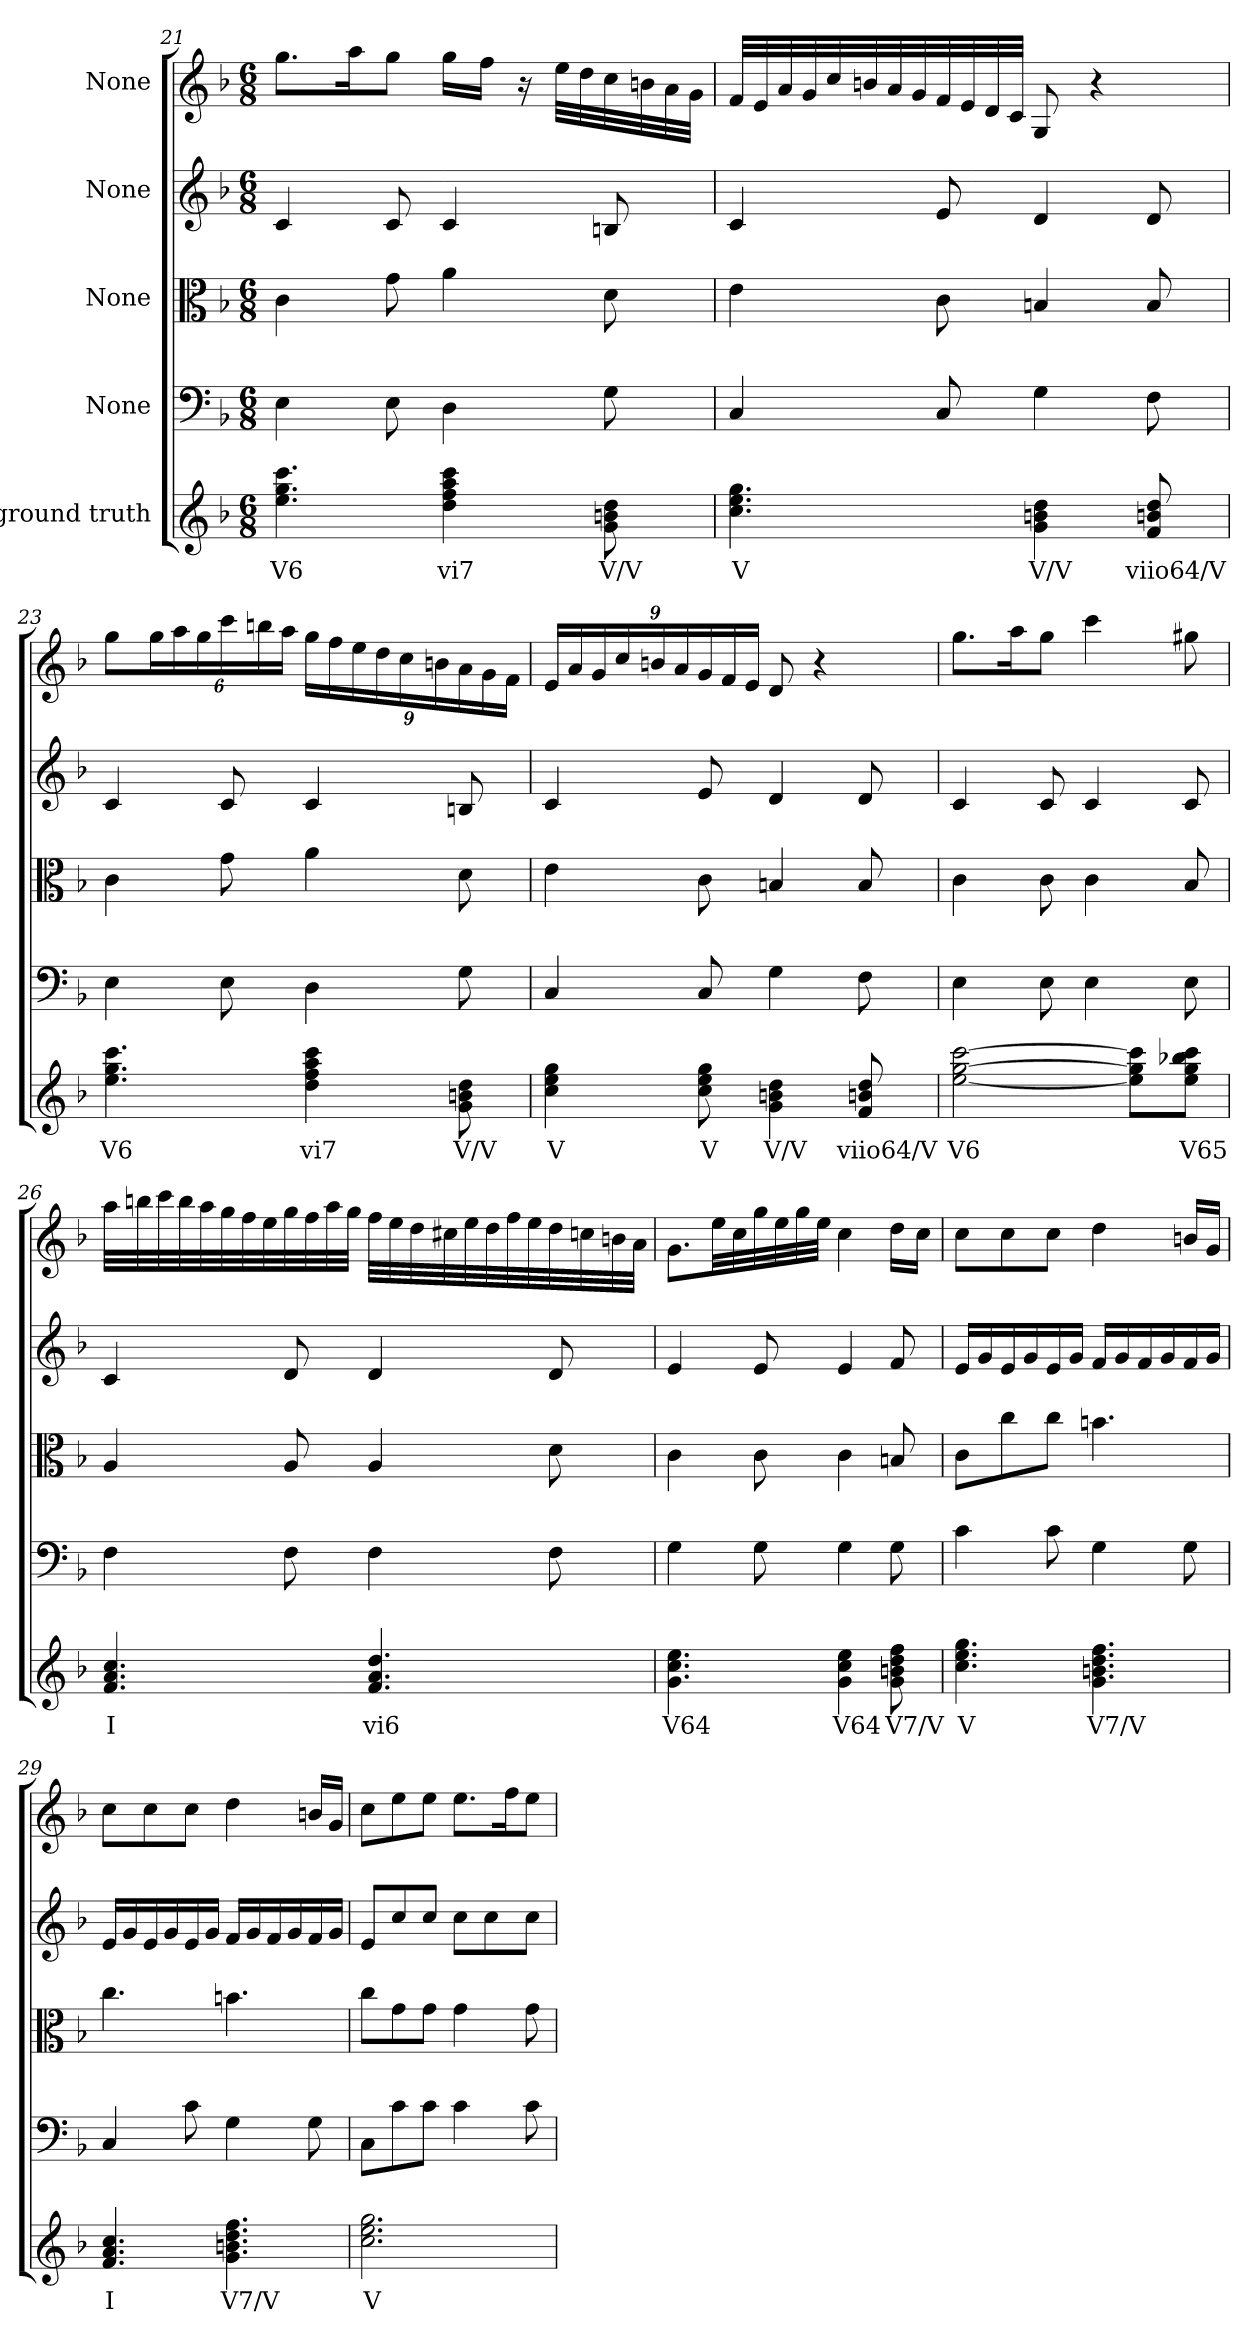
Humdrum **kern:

**kern	**text	**kern	**kern	**kern	**kern
*part5	*part5	*part4	*part3	*part2	*part1
*staff5	*staff5	*staff4	*staff3	*staff2	*staff1
*I"ground truth	*	*I"None	*I"None	*I"None	*I"None
*	*	*clefF4	*clefC3	*clefG2	*clefG2
*k[b-]	*	*k[b-]	*k[b-]	*k[b-]	*k[b-]
*M6/8	*	*M6/8	*M6/8	*M6/8	*M6/8
=21	=21	=21	=21	=21	=21
4.ee 4.gg 4.ccc	V6	4E\	4c\	4c/	8.gg\L
.	.	.	.	.	16aa\K
.	.	8E\	8g\	8c/	8gg\J
4dd 4ff 4aa 4ccc	vi7	4D\	4a\	4c/	16gg\LL
.	.	.	.	.	16ff\JJ
.	.	.	.	.	16r
.	.	.	.	.	32ee\LLL
.	.	.	.	.	32dd\
8g 8bn 8dd	V/V	8G\	8d\	8Bn/	32cc\
.	.	.	.	.	32bn\
.	.	.	.	.	32a\
.	.	.	.	.	32g\JJJ
!!LO:PB:g=z
=22	=22	=22	=22	=22	=22
4.cc 4.ee 4.gg	V	4C/	4e\	4c/	32f/LLL
.	.	.	.	.	32e/
.	.	.	.	.	32a/
.	.	.	.	.	32g/
.	.	.	.	.	32cc/
.	.	.	.	.	32bn/
.	.	.	.	.	32a/
.	.	.	.	.	32g/
.	.	8C/	8c\	8e/	32f/
.	.	.	.	.	32e/
.	.	.	.	.	32d/
.	.	.	.	.	32c/JJJ
4g 4bn 4dd	V/V	4G\	4Bn/	4d/	8G/
.	.	.	.	.	4r
8f 8bn 8dd	viio64/V	8F\	8B/	8d/	.
=23	=23	=23	=23	=23	=23
4.ee 4.gg 4.ccc	V6	4E\	4c\	4c/	8gg\L
*	*	*	*	*	*Xbrackettup
.	.	.	.	.	24gg\L
.	.	.	.	.	24aa\
.	.	.	.	.	24gg\
.	.	8E\	8g\	8c/	24ccc\
.	.	.	.	.	24bbn\
.	.	.	.	.	24aa\JJ
4dd 4ff 4aa 4ccc	vi7	4D\	4a\	4c/	24gg\LL
.	.	.	.	.	24ff\
.	.	.	.	.	24ee\
.	.	.	.	.	24dd\
.	.	.	.	.	24cc\
.	.	.	.	.	24bn\
8g 8bn 8dd	V/V	8G\	8d\	8Bn/	24a\
.	.	.	.	.	24g\
.	.	.	.	.	24f\JJ
!!LO:LB:g=z
=24	=24	=24	=24	=24	=24
4cc 4ee 4gg	V	4C/	4e\	4c/	24e/LL
.	.	.	.	.	24a/
.	.	.	.	.	24g/
.	.	.	.	.	24cc/
.	.	.	.	.	24bn/
.	.	.	.	.	24a/
8cc 8ee 8gg	V	8C/	8c\	8e/	24g/
.	.	.	.	.	24f/
.	.	.	.	.	24e/JJ
4g 4bn 4dd	V/V	4G\	4Bn/	4d/	8d/
.	.	.	.	.	4r
8f 8bn 8dd	viio64/V	8F\	8B/	8d/	.
=25	=25	=25	=25	=25	=25
[2ee [2gg [2ccc	V6	4E\	4c\	4c/	8.gg\L
.	.	.	.	.	16aa\K
.	.	8E\	8c\	8c/	8gg\J
.	.	4E\	4c\	4c/	4ccc\
8ee] 8gg] 8ccc]L	.	.	.	.	.
8ee 8gg 8bb-X 8cccJ	V65	8E\	8B-/	8c/	8gg#X\
!!LO:LB:g=z
=26	=26	=26	=26	=26	=26
4.f 4.a 4.cc	I	4F\	4A/	4c/	32aa\LLL
.	.	.	.	.	32bbn\
.	.	.	.	.	32ccc\
.	.	.	.	.	32bb\
.	.	.	.	.	32aa\
.	.	.	.	.	32gg\
.	.	.	.	.	32ff\
.	.	.	.	.	32ee\
.	.	8F\	8A/	8d/	32gg\
.	.	.	.	.	32ff\
.	.	.	.	.	32aa\
.	.	.	.	.	32gg\JJJ
4.f 4.a 4.dd	vi6	4F\	4A/	4d/	32ff\LLL
.	.	.	.	.	32ee\
.	.	.	.	.	32dd\
.	.	.	.	.	32cc#X\
.	.	.	.	.	32ee\
.	.	.	.	.	32dd\
.	.	.	.	.	32ff\
.	.	.	.	.	32ee\
.	.	8F\	8d\	8d/	32dd\
.	.	.	.	.	32ccn\
.	.	.	.	.	32bn\
.	.	.	.	.	32a\JJJ
=27	=27	=27	=27	=27	=27
4.g 4.cc 4.ee	V64	4G\	4c\	4e/	8.g\L
.	.	.	.	.	32ee\LL
.	.	.	.	.	32cc\
.	.	8G\	8c\	8e/	32gg\
.	.	.	.	.	32ee\
.	.	.	.	.	32gg\
.	.	.	.	.	32ee\JJJ
4g 4cc 4ee	V64	4G\	4c\	4e/	4cc\
8g 8bn 8dd 8ff	V7/V	8G\	8Bn/	8f/	16dd\LL
.	.	.	.	.	16cc\JJ
!!LO:PB:g=z
=28	=28	=28	=28	=28	=28
4.cc 4.ee 4.gg	V	4c\	8c\L	16e/LL	8cc\L
.	.	.	.	16g/	.
.	.	.	8cc\	16e/	8cc\
.	.	.	.	16g/	.
.	.	8c\	8cc\J	16e/	8cc\J
.	.	.	.	16g/JJ	.
4.g 4.bn 4.dd 4.ff	V7/V	4G\	4.bn\	16f/LL	4dd\
.	.	.	.	16g/	.
.	.	.	.	16f/	.
.	.	.	.	16g/	.
.	.	8G\	.	16f/	16bn/LL
.	.	.	.	16g/JJ	16g/JJ
=29	=29	=29	=29	=29	=29
4.f 4.a 4.cc	I	4C/	4.cc\	16e/LL	8cc\L
.	.	.	.	16g/	.
.	.	.	.	16e/	8cc\
.	.	.	.	16g/	.
.	.	8c\	.	16e/	8cc\J
.	.	.	.	16g/JJ	.
4.g 4.bn 4.dd 4.ff	V7/V	4G\	4.bn\	16f/LL	4dd\
.	.	.	.	16g/	.
.	.	.	.	16f/	.
.	.	.	.	16g/	.
.	.	8G\	.	16f/	16bn/LL
.	.	.	.	16g/JJ	16g/JJ
=30	=30	=30	=30	=30	=30
2.cc 2.ee 2.gg	V	8C\L	8cc\L	8e/L	8cc\L
.	.	8c\	8g\	8cc/	8ee\
.	.	8c\J	8g\J	8cc/J	8ee\J
.	.	4c\	4g\	8cc\L	8.ee\L
.	.	.	.	8cc\	.
.	.	.	.	.	16ff\K
.	.	8c\	8g\	8cc\J	8ee\J
=	=	=	=	=	=
*-	*-	*-	*-	*-	*-
